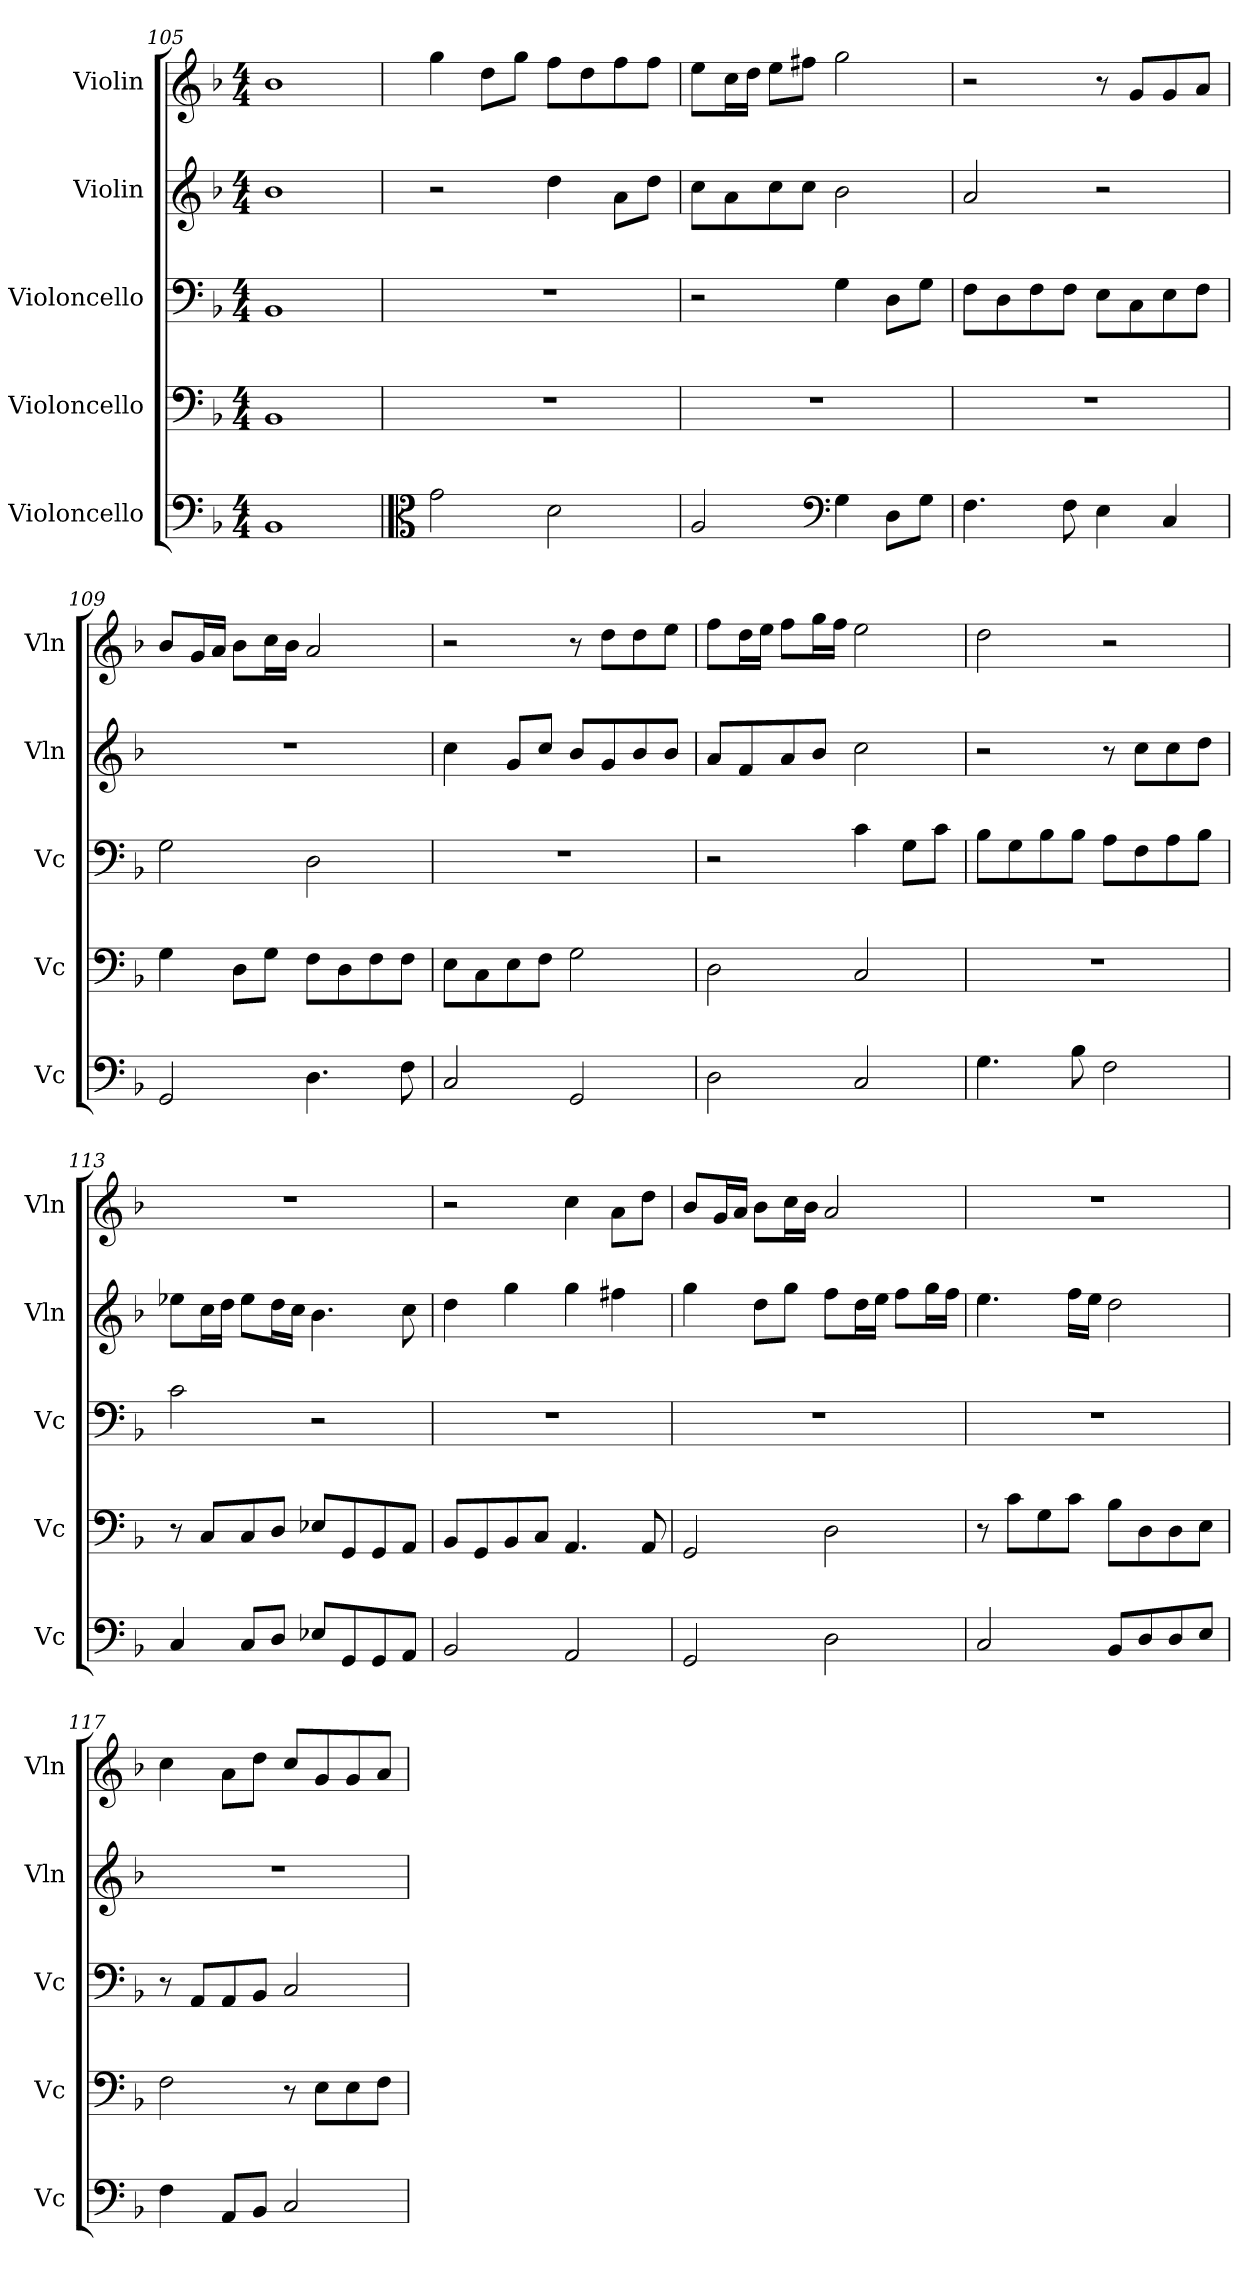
**kern	**kern	**kern	**kern	**kern
*part5	*part4	*part3	*part2	*part1
*staff5	*staff4	*staff3	*staff2	*staff1
*I"Violoncello	*I"Violoncello	*I"Violoncello	*I"Violin	*I"Violin
*I'Vc	*I'Vc	*I'Vc	*I'Vln	*I'Vln
*clefF4	*clefF4	*clefF4	*clefG2	*clefG2
*k[b-]	*k[b-]	*k[b-]	*k[b-]	*k[b-]
*M4/4	*M4/4	*M4/4	*M4/4	*M4/4
=105	=105	=105	=105	=105
1BB-	1BB-	1BB-	1b-	1b-
=106	=106	=106	=106	=106
*clefC3	*	*	*	*
2g\	1r	1r	2r	4gg\
.	.	.	.	8dd\L
.	.	.	.	8gg\J
2d\	.	.	4dd\	8ff\L
.	.	.	.	8dd\
.	.	.	8a\L	8ff\
.	.	.	8dd\J	8ff\J
=107	=107	=107	=107	=107
2A/	1r	2r	8cc\L	8ee\L
.	.	.	8a\	16cc\L
.	.	.	.	16dd\JJ
.	.	.	8cc\	8ee\L
.	.	.	8cc\J	8ff#X\J
*clefF4	*	*	*	*
4G\	.	4G\	2b-\	2gg\
8D\L	.	8D\L	.	.
8G\J	.	8G\J	.	.
=108	=108	=108	=108	=108
4.F\	1r	8F\L	2a/	2r
.	.	8D\	.	.
.	.	8F\	.	.
8F\	.	8F\J	.	.
4E\	.	8E\L	2r	8r
.	.	8C\	.	8g/L
4C/	.	8E\	.	8g/
.	.	8F\J	.	8a/J
=109	=109	=109	=109	=109
2GG/	4G\	2G\	1r	8b-/L
.	.	.	.	16g/L
.	.	.	.	16a/JJ
.	8D\L	.	.	8b-\L
.	8G\J	.	.	16cc\L
.	.	.	.	16b-\JJ
4.D\	8F\L	2D\	.	2a/
.	8D\	.	.	.
.	8F\	.	.	.
8F\	8F\J	.	.	.
=110	=110	=110	=110	=110
2C/	8E\L	1r	4cc\	2r
.	8C\	.	.	.
.	8E\	.	8g/L	.
.	8F\J	.	8cc/J	.
2GG/	2G\	.	8b-/L	8r
.	.	.	8g/	8dd\L
.	.	.	8b-/	8dd\
.	.	.	8b-/J	8ee\J
=111	=111	=111	=111	=111
2D\	2D\	2r	8a/L	8ff\L
.	.	.	8f/	16dd\L
.	.	.	.	16ee\JJ
.	.	.	8a/	8ff\L
.	.	.	8b-/J	16gg\L
.	.	.	.	16ff\JJ
2C/	2C/	4c\	2cc\	2ee\
.	.	8G\L	.	.
.	.	8c\J	.	.
=112	=112	=112	=112	=112
4.G\	1r	8B-\L	2r	2dd\
.	.	8G\	.	.
.	.	8B-\	.	.
8B-\	.	8B-\J	.	.
2F\	.	8A\L	8r	2r
.	.	8F\	8cc\L	.
.	.	8A\	8cc\	.
.	.	8B-\J	8dd\J	.
=113	=113	=113	=113	=113
4C/	8r	2c\	8ee-X\L	1r
.	8C/L	.	16cc\L	.
.	.	.	16dd\JJ	.
8C/L	8C/	.	8ee-\L	.
8D/J	8D/J	.	16dd\L	.
.	.	.	16cc\JJ	.
8E-X/L	8E-X/L	2r	4.b-\	.
8GG/	8GG/	.	.	.
8GG/	8GG/	.	.	.
8AA/J	8AA/J	.	8cc\	.
=114	=114	=114	=114	=114
2BB-/	8BB-/L	1r	4dd\	2r
.	8GG/	.	.	.
.	8BB-/	.	4gg\	.
.	8C/J	.	.	.
2AA/	4.AA/	.	4gg\	4cc\
.	.	.	4ff#X\	8a\L
.	8AA/	.	.	8dd\J
=115	=115	=115	=115	=115
2GG/	2GG/	1r	4gg\	8b-/L
.	.	.	.	16g/L
.	.	.	.	16a/JJ
.	.	.	8dd\L	8b-\L
.	.	.	8gg\J	16cc\L
.	.	.	.	16b-\JJ
2D\	2D\	.	8ff\L	2a/
.	.	.	16dd\L	.
.	.	.	16ee\JJ	.
.	.	.	8ff\L	.
.	.	.	16gg\L	.
.	.	.	16ff\JJ	.
=116	=116	=116	=116	=116
2C/	8r	1r	4.ee\	1r
.	8c\L	.	.	.
.	8G\	.	.	.
.	8c\J	.	16ff\LL	.
.	.	.	16ee\JJ	.
8BB-/L	8B-\L	.	2dd\	.
8D/	8D\	.	.	.
8D/	8D\	.	.	.
8E/J	8E\J	.	.	.
=117	=117	=117	=117	=117
4F\	2F\	8r	1r	4cc\
.	.	8AA/L	.	.
8AA/L	.	8AA/	.	8a\L
8BB-/J	.	8BB-/J	.	8dd\J
2C/	8r	2C/	.	8cc/L
.	8E\L	.	.	8g/
.	8E\	.	.	8g/
.	8F\J	.	.	8a/J
=	=	=	=	=
*-	*-	*-	*-	*-
